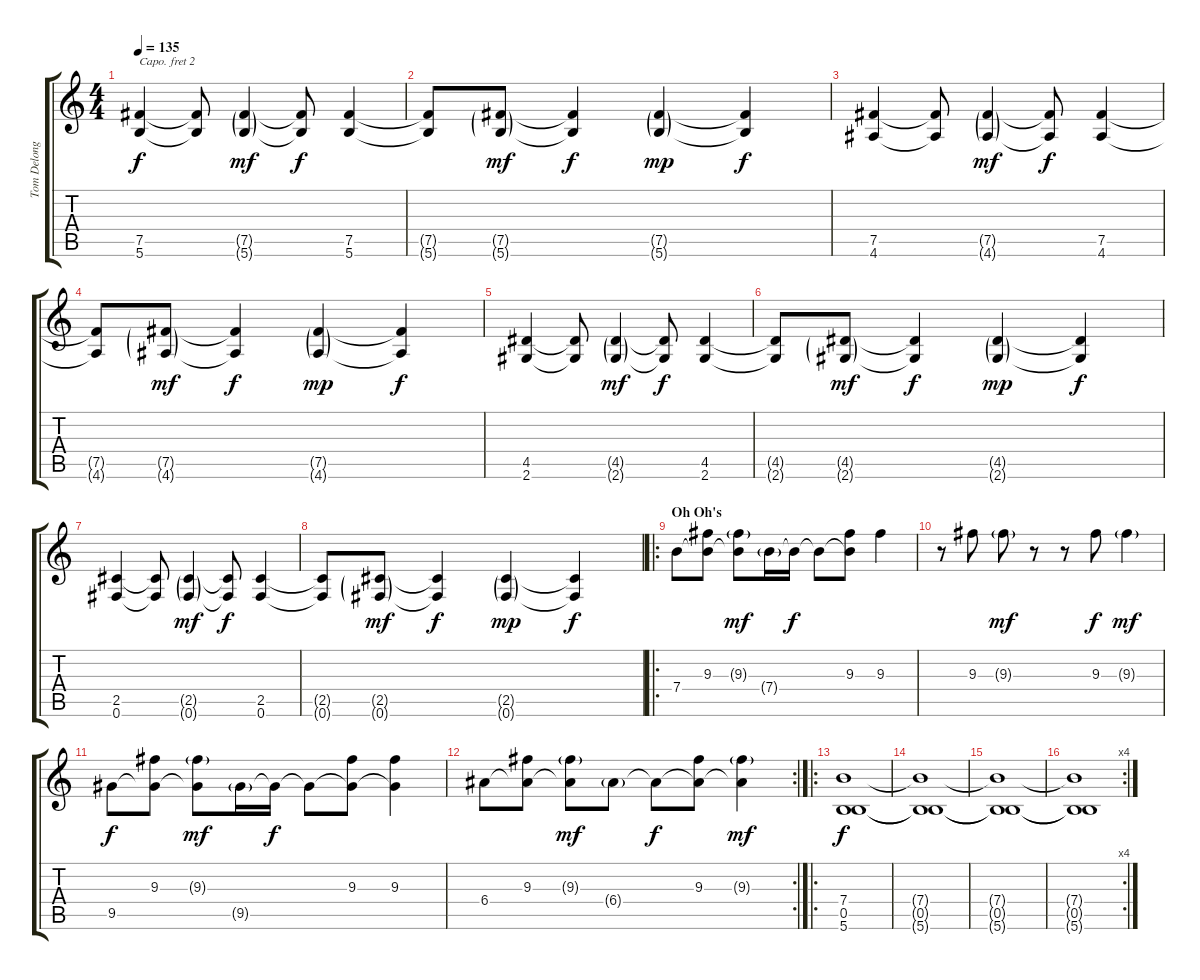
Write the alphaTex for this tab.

\track ("Tom Delonge (Lead Guitar)" "Tom Delong") {instrument electricguitarclean}
\staff {score tabs}
\capo 2
\tuning (E4 B3 G3 D3 A2 E2) {hide}
\ts (4 4)
\tempo 135
\clef g2
\ks c
(7.5 5.6).4{dy f} (7.5{t} 5.6{t}).8 (7.5{g} 5.6{g}).4{dy mf} (7.5{t} 5.6{t}).8{dy f} (7.5 5.6).4 |
(7.5{t} 5.6{t}).8 (7.5{g} 5.6{g}).8{dy mf} (7.5{t} 5.6{t}).4{dy f} (7.5{g} 5.6{g}).4{dy mp} (7.5{t} 5.6{t}).4{dy f} |
(7.5 4.6).4 (7.5{t} 4.6{t}).8 (7.5{g} 4.6{g}).4{dy mf} (7.5{t} 4.6{t}).8{dy f} (7.5 4.6).4 |
(7.5{t} 4.6{t}).8 (7.5{g} 4.6{g}).8{dy mf} (7.5{t} 4.6{t}).4{dy f} (7.5{g} 4.6{g}).4{dy mp} (7.5{t} 4.6{t}).4{dy f} |
(4.5 2.6).4 (4.5{t} 2.6{t}).8 (4.5{g} 2.6{g}).4{dy mf} (4.5{t} 2.6{t}).8{dy f} (4.5 2.6).4 |
(4.5{t} 2.6{t}).8 (4.5{g} 2.6{g}).8{dy mf} (4.5{t} 2.6{t}).4{dy f} (4.5{g} 2.6{g}).4{dy mp} (4.5{t} 2.6{t}).4{dy f} |
(2.5 0.6).4 (2.5{t} 0.6{t}).8 (2.5{g} 0.6{g}).4{dy mf} (2.5{t} 0.6{t}).8{dy f} (2.5 0.6).4 |
(2.5{t} 0.6{t}).8 (2.5{g} 0.6{g}).8{dy mf} (2.5{t} 0.6{t}).4{dy f} (2.5{g} 0.6{g}).4{dy mp} (2.5{t} 0.6{t}).4{dy f} |
\ro
\section ("" "Oh Oh's")
7.4.8 (9.3 7.4{t}).8 (9.3{g} 7.4{t}).8{dy mf} 7.4{g}.16 7.4{t}.16{dy f} 7.4{t}.8 (9.3 7.4{t}).8 9.3.4 |
r.8 9.3.8 9.3{g}.8{dy mf} r.8 r.8 9.3.8{dy f} 9.3{g}.4{dy mf} |
9.5.8{dy f} (9.3 9.5{t}).8 (9.3{g} 9.5{t}).8{dy mf} 9.5{g}.16 9.5{t}.16{dy f} 9.5{t}.8 (9.3 9.5{t}).8 (9.3 9.5{t}).4 |
\rc 2
6.4.8 (9.3 6.4{t}).8 (9.3{g} 6.4{t}).8{dy mf} 6.4{g}.8 6.4{t}.8{dy f} (9.3 6.4{t}).8 (9.3{g} 6.4{t}).4{dy mf} |
\ro
(7.4 0.5 5.6).1{dy f} |
(7.4{t} 0.5{t} 5.6{t}).1 |
(7.4{t} 0.5{t} 5.6{t}).1 |
\rc 4
(7.4{t} 0.5{t} 5.6{t}).1
